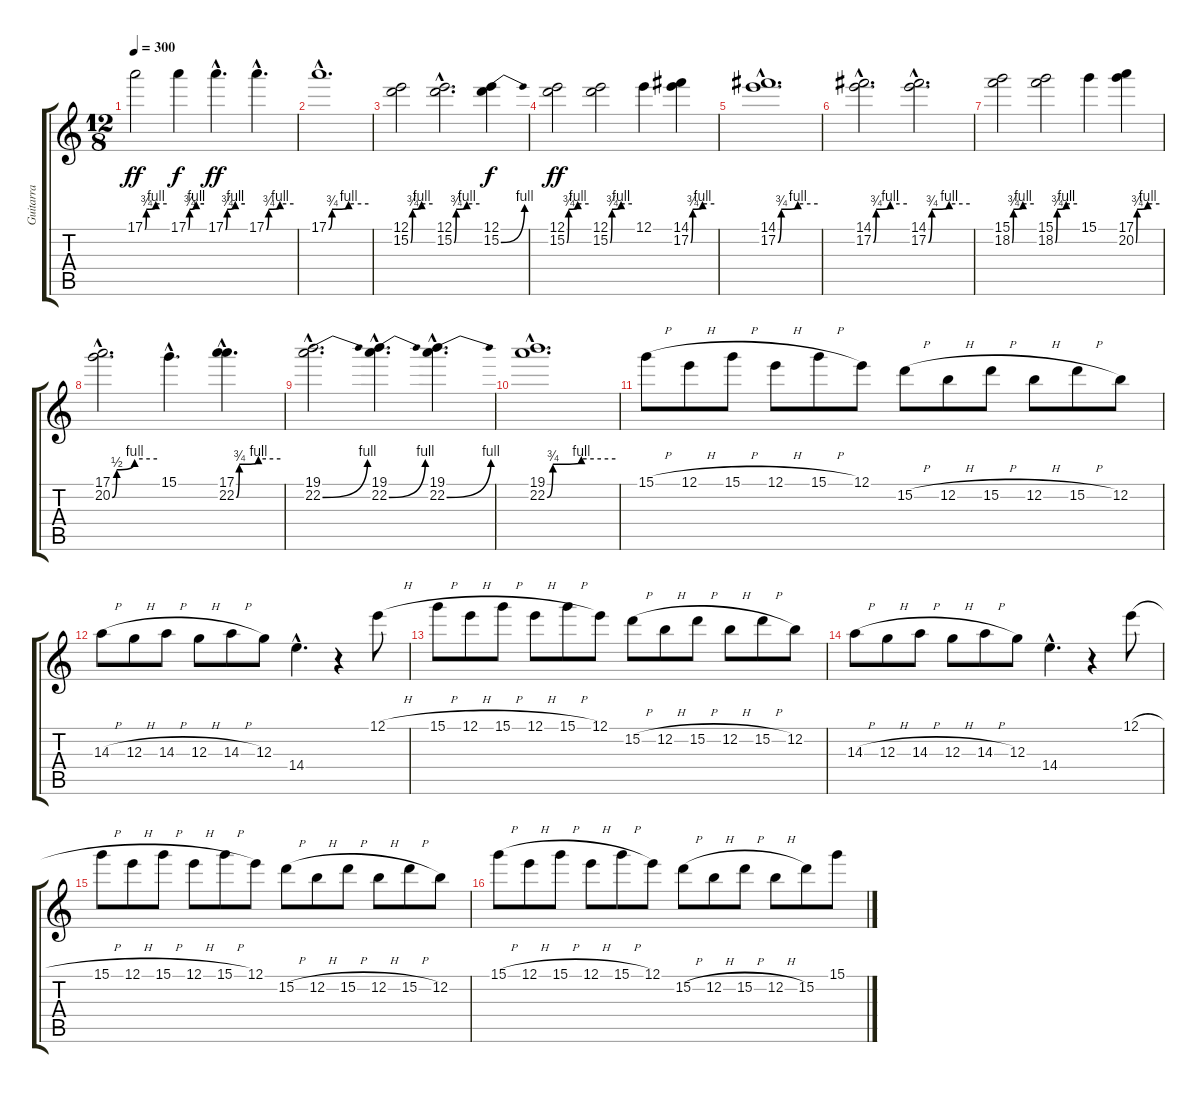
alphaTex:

\track ("Guitarra " "Guitarra ") {instrument distortionguitar}
\staff {score tabs}
\tuning (E4 B3 G3 D3 A2 E2) {hide}
\ts (12 8)
\tempo 300
\clef g2
\ks c
17.1{be (custom 0 0 4 3 30 4 60 4)}.2{dy ff} 17.1{be (custom 0 0 5 3 30 4 60 4)}.4{dy f} 17.1{be (custom 0 0 5 3 30 4 60 4) hac}.4{d dy ff} 17.1{be (custom 0 0 5 3 30 4 60 4) hac}.4{d} |
17.1{be (custom 0 0 5 3 30 4 60 4) hac}.1{d} |
(12.1 15.2{be (custom 0 0 5 3 30 4 60 4)}).2 (12.1{hac} 15.2{be (custom 0 0 5 3 30 4 60 4) hac}).2{d} (12.1 15.2{be (bend 0 0 60 4)}).4{dy f} |
(12.1 15.2{be (custom 0 0 5 3 30 4 60 4)}).2{dy ff} (12.1 15.2{be (custom 0 0 5 3 30 4 60 4)}).2 12.1.4 (14.1 17.2{be (custom 0 0 5 3 30 4 60 4)}).4 |
(14.1{hac} 17.2{be (custom 0 0 5 3 30 4 60 4) hac}).1{d} |
(14.1{hac} 17.2{be (custom 0 0 5 3 30 4 60 4) hac}).2{d} (14.1{hac} 17.2{be (custom 0 0 5 3 30 4 60 4) hac}).2{d} |
(15.1 18.2{be (custom 0 0 4 3 30 4 60 4)}).2 (15.1 18.2{be (custom 0 0 5 3 30 4 60 4)}).2 15.1.4 (17.1 20.2{be (custom 0 0 3 3 30 4 60 4)}).4 |
(17.1{hac} 20.2{be (custom 0 0 6 2 30 4 60 4) hac}).2{d} 15.1{hac}.4{d} (17.1{hac} 22.2{be (custom 0 0 4 3 30 4 60 4) hac}).4{d} |
(19.1{hac} 22.2{be (bend 0 0 60 4) hac}).2{d} (19.1{hac} 22.2{be (bend 0 0 60 4) hac}).4{d} (19.1{hac} 22.2{be (bend 0 0 60 4) hac}).4{d} |
(19.1{hac} 22.2{be (custom 0 0 5 3 30 4 60 4) hac}).1{d} |
15.1{h}.8 12.1{h}.8 15.1{h}.8 12.1{h}.8 15.1{h}.8 12.1.8 15.2{h}.8 12.2{h}.8 15.2{h}.8 12.2{h}.8 15.2{h}.8 12.2.8 |
14.3{h}.8 12.3{h}.8 14.3{h}.8 12.3{h}.8 14.3{h}.8 12.3.8 14.4{hac}.4{d} r.4 12.1{h}.8 |
15.1{h}.8 12.1{h}.8 15.1{h}.8 12.1{h}.8 15.1{h}.8 12.1.8 15.2{h}.8 12.2{h}.8 15.2{h}.8 12.2{h}.8 15.2{h}.8 12.2.8 |
14.3{h}.8 12.3{h}.8 14.3{h}.8 12.3{h}.8 14.3{h}.8 12.3.8 14.4{hac}.4{d} r.4 12.1{h}.8 |
15.1{h}.8 12.1{h}.8 15.1{h}.8 12.1{h}.8 15.1{h}.8 12.1.8 15.2{h}.8 12.2{h}.8 15.2{h}.8 12.2{h}.8 15.2{h}.8 12.2.8 |
15.1{h}.8 12.1{h}.8 15.1{h}.8 12.1{h}.8 15.1{h}.8 12.1.8 15.2{h}.8 12.2{h}.8 15.2{h}.8 12.2{h}.8 15.2.8 15.1.8
